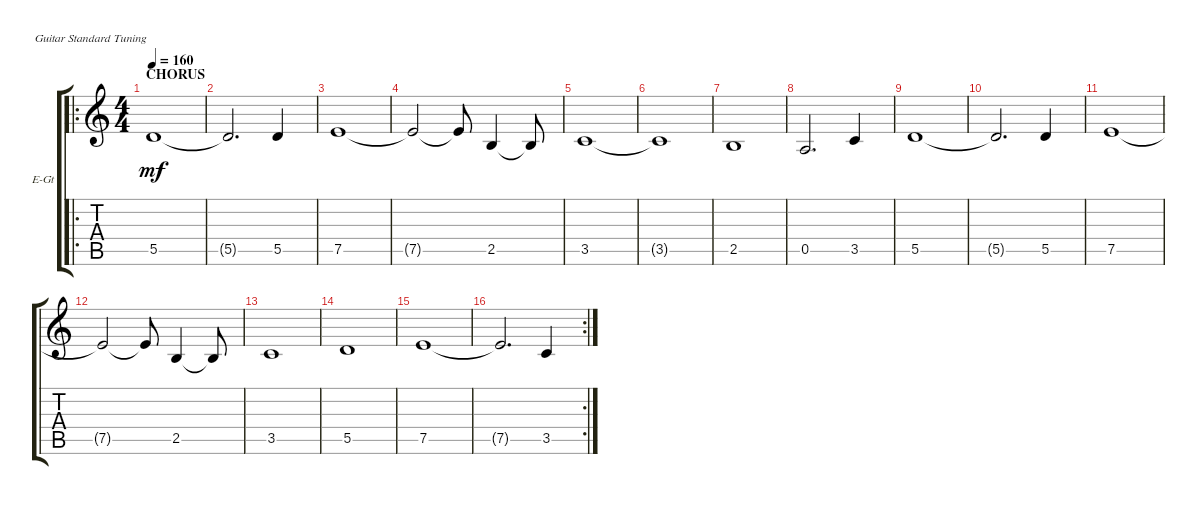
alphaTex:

\defaultSystemsLayout 4
\bracketExtendMode groupsimilarinstruments
\firstSystemTrackNameOrientation horizontal
\otherSystemsTrackNameOrientation horizontal
\track ("Electric Guitar" "E-Gt") {instrument distortionguitar}
\staff {score tabs}
\tuning (E4 B3 G3 D3 A2 E2)
\ro
\ts (4 4)
\section ("" "CHORUS")
\tempo 160
\clef g2
\scale
0.374359
\ks aminor
5.5.1{dy mf} |
\scale
0.333333 5.5{t}.2{d} 5.5.4 |
\scale
0.333333 7.5.1 |
\scale
0.333333 7.5{t}.2 7.5{t}.8 2.5.4 2.5{t}.8 |
\scale
0.333333 3.5.1 |
\scale
0.333333 3.5{t}.1 |
\scale
0.333333 2.5.1 |
\scale
0.333333 0.5.2{d} 3.5.4 |
\scale
0.333333 5.5.1 |
\scale
0.333333 5.5{t}.2{d} 5.5.4 |
\scale
0.333333 7.5.1 |
\scale
0.333333 7.5{t}.2 7.5{t}.8 2.5.4 2.5{t}.8 |
\scale
0.333333 3.5.1 |
\scale
0.322751 5.5.1 |
\scale
0.322751 7.5.1 |
\rc 2
\scale
0.354497 7.5{t}.2{d} 3.5.4
